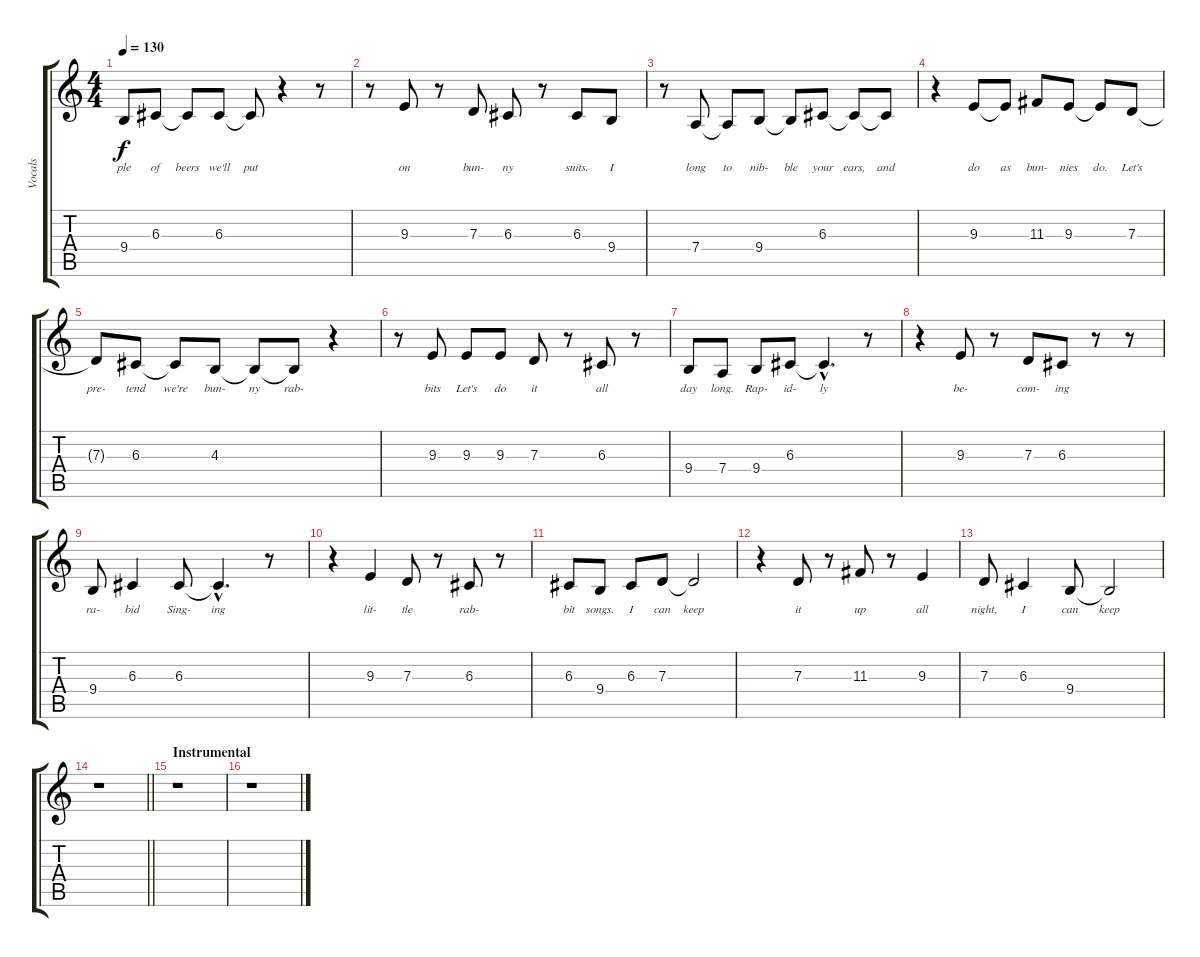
\track ("Vocals" "Vocals") {instrument violin}
\staff {score tabs}
\tuning (E4 B3 G3 D3 A2 E2) {hide}
\ts (4 4)
\tempo 130
\clef g2
\ks c
9.4{t}.8{lyrics (0 "ple") lyrics (1 "") lyrics (2 "") lyrics (3 "") lyrics (4 "") dy f} 6.3.8{lyrics (0 "of") lyrics (1 "") lyrics (2 "") lyrics (3 "") lyrics (4 "")} 6.3{t}.8{lyrics (0 "beers") lyrics (1 "") lyrics (2 "") lyrics (3 "") lyrics (4 "")} 6.3.8{lyrics (0 "we'll") lyrics (1 "") lyrics (2 "") lyrics (3 "") lyrics (4 "")} 6.3{t}.8{lyrics (0 "put") lyrics (1 "") lyrics (2 "") lyrics (3 "") lyrics (4 "")} r.4 r.8 |
r.8 9.3.8{lyrics (0 "on") lyrics (1 "") lyrics (2 "") lyrics (3 "") lyrics (4 "")} r.8 7.3.8{lyrics (0 "bun-") lyrics (1 "") lyrics (2 "") lyrics (3 "") lyrics (4 "")} 6.3.8{lyrics (0 "ny") lyrics (1 "") lyrics (2 "") lyrics (3 "") lyrics (4 "")} r.8 6.3.8{lyrics (0 "suits.") lyrics (1 "") lyrics (2 "") lyrics (3 "") lyrics (4 "")} 9.4.8{lyrics (0 "I") lyrics (1 "") lyrics (2 "") lyrics (3 "") lyrics (4 "")} |
r.8 7.4.8{lyrics (0 "long") lyrics (1 "") lyrics (2 "") lyrics (3 "") lyrics (4 "")} 7.4{t}.8{lyrics (0 "to") lyrics (1 "") lyrics (2 "") lyrics (3 "") lyrics (4 "")} 9.4.8{lyrics (0 "nib-") lyrics (1 "") lyrics (2 "") lyrics (3 "") lyrics (4 "")} 9.4{t}.8{lyrics (0 "ble") lyrics (1 "") lyrics (2 "") lyrics (3 "") lyrics (4 "")} 6.3.8{lyrics (0 "your") lyrics (1 "") lyrics (2 "") lyrics (3 "") lyrics (4 "")} 6.3{t}.8{lyrics (0 "ears,") lyrics (1 "") lyrics (2 "") lyrics (3 "") lyrics (4 "")} 6.3{t}.8{lyrics (0 "and") lyrics (1 "") lyrics (2 "") lyrics (3 "") lyrics (4 "")} |
r.4 9.3.8{lyrics (0 "do") lyrics (1 "") lyrics (2 "") lyrics (3 "") lyrics (4 "")} 9.3{t}.8{lyrics (0 "as") lyrics (1 "") lyrics (2 "") lyrics (3 "") lyrics (4 "")} 11.3.8{lyrics (0 "bun-") lyrics (1 "") lyrics (2 "") lyrics (3 "") lyrics (4 "")} 9.3.8{lyrics (0 "nies") lyrics (1 "") lyrics (2 "") lyrics (3 "") lyrics (4 "")} 9.3{t}.8{lyrics (0 "do.") lyrics (1 "") lyrics (2 "") lyrics (3 "") lyrics (4 "")} 7.3.8{lyrics (0 "Let's") lyrics (1 "") lyrics (2 "") lyrics (3 "") lyrics (4 "")} |
7.3{t}.8{lyrics (0 "pre-") lyrics (1 "") lyrics (2 "") lyrics (3 "") lyrics (4 "")} 6.3.8{lyrics (0 "tend") lyrics (1 "") lyrics (2 "") lyrics (3 "") lyrics (4 "")} 6.3{t}.8{lyrics (0 "we're") lyrics (1 "") lyrics (2 "") lyrics (3 "") lyrics (4 "")} 4.3.8{lyrics (0 "bun-") lyrics (1 "") lyrics (2 "") lyrics (3 "") lyrics (4 "")} 4.3{t}.8{lyrics (0 "ny") lyrics (1 "") lyrics (2 "") lyrics (3 "") lyrics (4 "")} 4.3{t}.8{lyrics (0 "rab-") lyrics (1 "") lyrics (2 "") lyrics (3 "") lyrics (4 "")} r.4 |
r.8 9.3.8{lyrics (0 "bits") lyrics (1 "") lyrics (2 "") lyrics (3 "") lyrics (4 "")} 9.3.8{lyrics (0 "Let's") lyrics (1 "") lyrics (2 "") lyrics (3 "") lyrics (4 "")} 9.3.8{lyrics (0 "do") lyrics (1 "") lyrics (2 "") lyrics (3 "") lyrics (4 "")} 7.3.8{lyrics (0 "it") lyrics (1 "") lyrics (2 "") lyrics (3 "") lyrics (4 "")} r.8 6.3.8{lyrics (0 "all") lyrics (1 "") lyrics (2 "") lyrics (3 "") lyrics (4 "")} r.8 |
9.4.8{lyrics (0 "day") lyrics (1 "") lyrics (2 "") lyrics (3 "") lyrics (4 "")} 7.4.8{lyrics (0 "long.") lyrics (1 "") lyrics (2 "") lyrics (3 "") lyrics (4 "")} 9.4.8{lyrics (0 "Rap-") lyrics (1 "") lyrics (2 "") lyrics (3 "") lyrics (4 "")} 6.3.8{lyrics (0 "id-") lyrics (1 "") lyrics (2 "") lyrics (3 "") lyrics (4 "")} 6.3{hac t}.4{d lyrics (0 "ly") lyrics (1 "") lyrics (2 "") lyrics (3 "") lyrics (4 "")} r.8 |
r.4 9.3.8{lyrics (0 "be-") lyrics (1 "") lyrics (2 "") lyrics (3 "") lyrics (4 "")} r.8 7.3.8{lyrics (0 "com-") lyrics (1 "") lyrics (2 "") lyrics (3 "") lyrics (4 "")} 6.3.8{lyrics (0 "ing") lyrics (1 "") lyrics (2 "") lyrics (3 "") lyrics (4 "")} r.8 r.8 |
9.4.8{lyrics (0 "ra-") lyrics (1 "") lyrics (2 "") lyrics (3 "") lyrics (4 "")} 6.3.4{lyrics (0 "bid") lyrics (1 "") lyrics (2 "") lyrics (3 "") lyrics (4 "")} 6.3.8{lyrics (0 "Sing-") lyrics (1 "") lyrics (2 "") lyrics (3 "") lyrics (4 "")} 6.3{hac t}.4{d lyrics (0 "ing") lyrics (1 "") lyrics (2 "") lyrics (3 "") lyrics (4 "")} r.8 |
r.4 9.3.4{lyrics (0 "lit-") lyrics (1 "") lyrics (2 "") lyrics (3 "") lyrics (4 "")} 7.3.8{lyrics (0 "tle") lyrics (1 "") lyrics (2 "") lyrics (3 "") lyrics (4 "")} r.8 6.3.8{lyrics (0 "rab-") lyrics (1 "") lyrics (2 "") lyrics (3 "") lyrics (4 "")} r.8 |
6.3.8{lyrics (0 "bit") lyrics (1 "") lyrics (2 "") lyrics (3 "") lyrics (4 "")} 9.4.8{lyrics (0 "songs.") lyrics (1 "") lyrics (2 "") lyrics (3 "") lyrics (4 "")} 6.3.8{lyrics (0 "I") lyrics (1 "") lyrics (2 "") lyrics (3 "") lyrics (4 "")} 7.3.8{lyrics (0 "can") lyrics (1 "") lyrics (2 "") lyrics (3 "") lyrics (4 "")} 7.3{t}.2{lyrics (0 "keep") lyrics (1 "") lyrics (2 "") lyrics (3 "") lyrics (4 "")} |
r.4 7.3.8{lyrics (0 "it") lyrics (1 "") lyrics (2 "") lyrics (3 "") lyrics (4 "")} r.8 11.3.8{lyrics (0 "up") lyrics (1 "") lyrics (2 "") lyrics (3 "") lyrics (4 "")} r.8 9.3.4{lyrics (0 "all") lyrics (1 "") lyrics (2 "") lyrics (3 "") lyrics (4 "")} |
7.3.8{lyrics (0 "night,") lyrics (1 "") lyrics (2 "") lyrics (3 "") lyrics (4 "")} 6.3.4{lyrics (0 "I") lyrics (1 "") lyrics (2 "") lyrics (3 "") lyrics (4 "")} 9.4.8{lyrics (0 "can") lyrics (1 "") lyrics (2 "") lyrics (3 "") lyrics (4 "")} 9.4{t}.2{lyrics (0 "keep") lyrics (1 "") lyrics (2 "") lyrics (3 "") lyrics (4 "")} |
\barLineRight lightlight
r.1 |
\section ("" "Instrumental")
r.1 |
r.1
